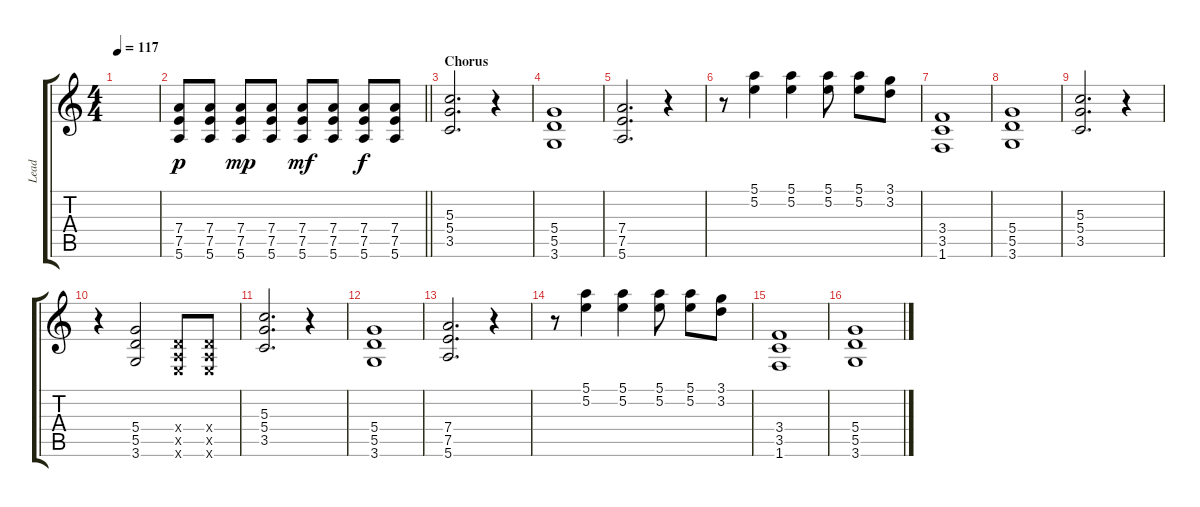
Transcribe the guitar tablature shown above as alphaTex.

\track ("Lead" "Lead") {instrument overdrivenguitar}
\staff {score tabs}
\tuning (E4 B3 G3 D3 A2 E2) {hide}
\ts (4 4)
\tempo 117
\clef g2
\ks c
|
\barLineRight lightlight
(7.4 7.5 5.6).8{dy p instrument overdrivenguitar} (7.4 7.5 5.6).8 (7.4 7.5 5.6).8{dy mp} (7.4 7.5 5.6).8 (7.4 7.5 5.6).8{dy mf} (7.4 7.5 5.6).8 (7.4 7.5 5.6).8{dy f} (7.4 7.5 5.6).8 |
\section ("" "Chorus")
(5.3 5.4 3.5).2{d} r.4 |
(5.4 5.5 3.6).1 |
(7.4 7.5 5.6).2{d} r.4 |
r.8 (5.1 5.2).4 (5.1 5.2).4 (5.1 5.2).8 (5.1 5.2).8 (3.1 3.2).8 |
(3.4 3.5 1.6).1 |
(5.4 5.5 3.6).1 |
(5.3 5.4 3.5).2{d} r.4 |
r.4 (5.4 5.5 3.6).2 (0.4{x} 0.5{x} 0.6{x}).8 (0.4{x} 0.5{x} 0.6{x}).8 |
(5.3 5.4 3.5).2{d} r.4 |
(5.4 5.5 3.6).1 |
(7.4 7.5 5.6).2{d} r.4 |
r.8 (5.1 5.2).4 (5.1 5.2).4 (5.1 5.2).8 (5.1 5.2).8 (3.1 3.2).8 |
(3.4 3.5 1.6).1 |
(5.4 5.5 3.6).1
